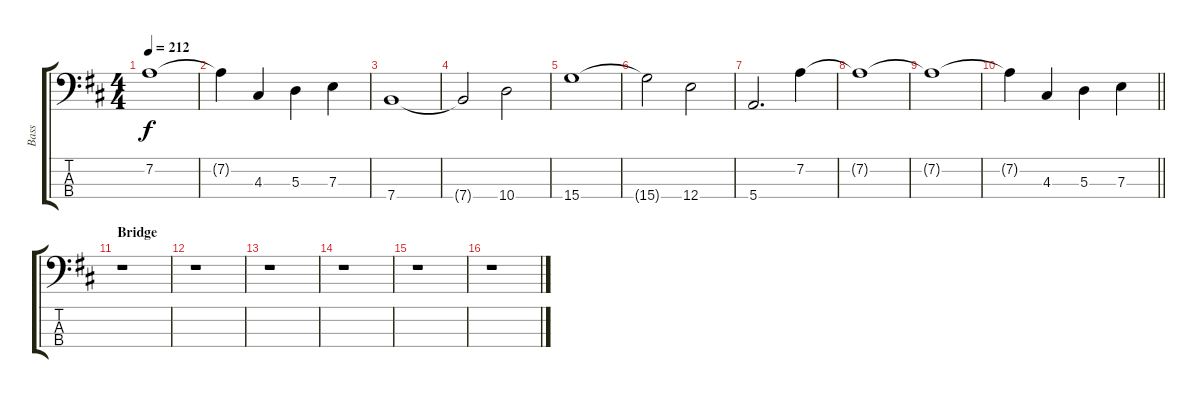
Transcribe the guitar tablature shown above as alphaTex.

\track ("Bass" "Bass") {instrument electricbassfinger}
\staff {score tabs}
\tuning (G2 D2 A1 E1) {hide}
\ts (4 4)
\tempo 212
\clef f4
\ks d
7.2{t}.1{dy f} |
7.2{t}.4 4.3.4 5.3.4 7.3.4 |
7.4.1 |
7.4{t}.2 10.4.2 |
15.4.1 |
15.4{t}.2 12.4.2 |
5.4.2{d} 7.2.4 |
7.2{t}.1 |
7.2{t}.1 |
\barLineRight lightlight
7.2{t}.4 4.3.4 5.3.4 7.3.4 |
\section ("" "Bridge")
r.1 |
r.1 |
r.1 |
r.1 |
r.1 |
r.1
